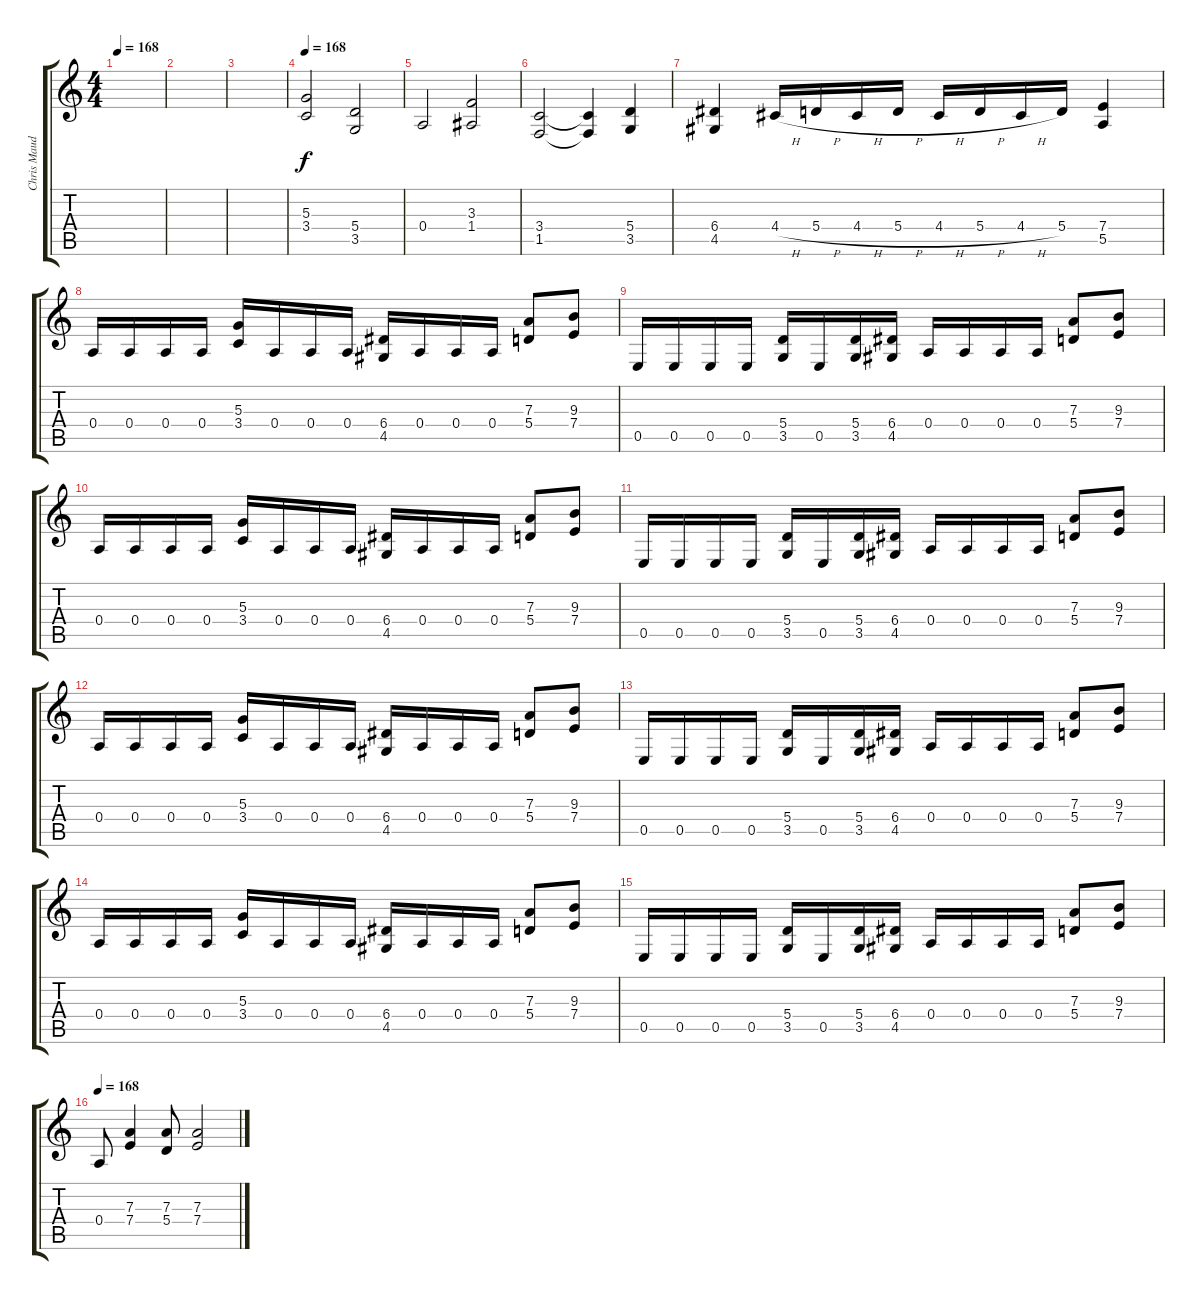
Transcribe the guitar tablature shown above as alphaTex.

\track ("Chris Maudling (Rhythm)" "Chris Maud") {instrument distortionguitar}
\staff {score tabs}
\tuning (B3 Gb3 D3 A2 E2 B1) {hide}
\ts (4 4)
\tempo 168
\clef g2
\ks c
|
|
|
\tempo 168
(5.3 3.4).2 (5.4 3.5).2 |
0.4.2 (3.3 1.4).2 |
(3.4 1.5).2 (3.4{t} 1.5{t}).4 (5.4 3.5).4 |
(6.4 4.5).4 4.4{h}.16 5.4{h}.16 4.4{h}.16 5.4{h}.16 4.4{h}.16 5.4{h}.16 4.4{h}.16 5.4.16 (7.4 5.5).4 |
0.4.16 0.4.16 0.4.16 0.4.16 (5.3 3.4).16 0.4.16 0.4.16 0.4.16 (6.4 4.5).16 0.4.16 0.4.16 0.4.16 (7.3 5.4).8 (9.3 7.4).8 |
0.5.16 0.5.16 0.5.16 0.5.16 (5.4 3.5).16 0.5.16 (5.4 3.5).16 (6.4 4.5).16 0.4.16 0.4.16 0.4.16 0.4.16 (7.3 5.4).8 (9.3 7.4).8 |
0.4.16 0.4.16 0.4.16 0.4.16 (5.3 3.4).16 0.4.16 0.4.16 0.4.16 (6.4 4.5).16 0.4.16 0.4.16 0.4.16 (7.3 5.4).8 (9.3 7.4).8 |
0.5.16 0.5.16 0.5.16 0.5.16 (5.4 3.5).16 0.5.16 (5.4 3.5).16 (6.4 4.5).16 0.4.16 0.4.16 0.4.16 0.4.16 (7.3 5.4).8 (9.3 7.4).8 |
0.4.16 0.4.16 0.4.16 0.4.16 (5.3 3.4).16 0.4.16 0.4.16 0.4.16 (6.4 4.5).16 0.4.16 0.4.16 0.4.16 (7.3 5.4).8 (9.3 7.4).8 |
0.5.16 0.5.16 0.5.16 0.5.16 (5.4 3.5).16 0.5.16 (5.4 3.5).16 (6.4 4.5).16 0.4.16 0.4.16 0.4.16 0.4.16 (7.3 5.4).8 (9.3 7.4).8 |
0.4.16 0.4.16 0.4.16 0.4.16 (5.3 3.4).16 0.4.16 0.4.16 0.4.16 (6.4 4.5).16 0.4.16 0.4.16 0.4.16 (7.3 5.4).8 (9.3 7.4).8 |
0.5.16 0.5.16 0.5.16 0.5.16 (5.4 3.5).16 0.5.16 (5.4 3.5).16 (6.4 4.5).16 0.4.16 0.4.16 0.4.16 0.4.16 (7.3 5.4).8 (9.3 7.4).8 |
\tempo 168
0.4.8 (7.3 7.4).4 (7.3 5.4).8 (7.3 7.4).2
